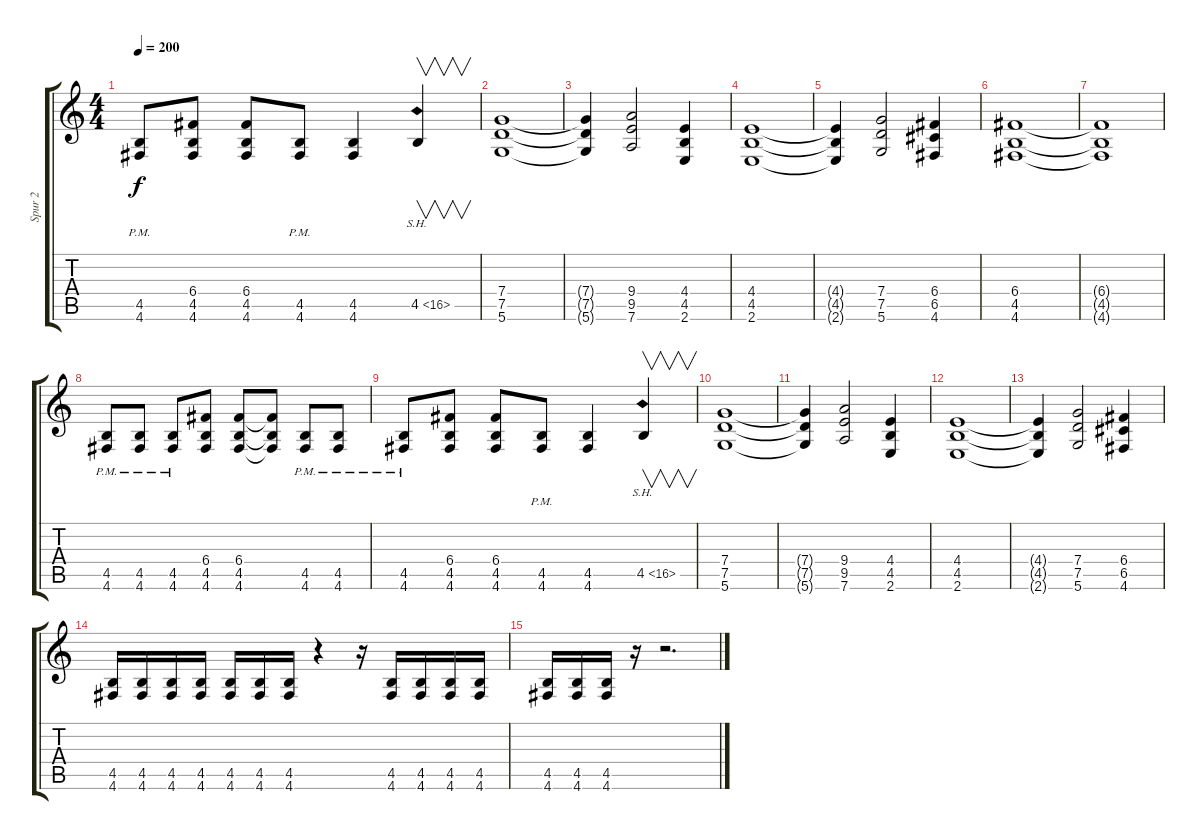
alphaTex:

\track ("Spur 2" "Spur 2") {instrument distortionguitar}
\staff {score tabs}
\tuning (D4 A3 F3 C3 G2 D2) {hide}
\ts (4 4)
\tempo 200
\clef g2
\ks c
(4.5{pm} 4.6{pm}).8{dy f} (6.4 4.5 4.6).8 (6.4 4.5 4.6).8 (4.5{pm} 4.6{pm}).8 (4.5 4.6).4 4.5{sh 12}.4{v} |
(7.4 7.5 5.6).1 |
(7.4{t} 7.5{t} 5.6{t}).4 (9.4 9.5 7.6).2 (4.4 4.5 2.6).4 |
(4.4 4.5 2.6).1 |
(4.4{t} 4.5{t} 2.6{t}).4 (7.4 7.5 5.6).2 (6.4 6.5 4.6).4 |
(6.4 4.5 4.6).1 |
(6.4{t} 4.5{t} 4.6{t}).1 |
(4.5{pm} 4.6{pm}).8 (4.5{pm} 4.6{pm}).8 (4.5{pm} 4.6{pm}).8 (6.4 4.5 4.6).8 (6.4 4.5 4.6).8 (6.4{t} 4.5{t} 4.6{t}).8 (4.5{pm} 4.6{pm}).8 (4.5{pm} 4.6{pm}).8 |
(4.5{pm} 4.6{pm}).8 (6.4 4.5 4.6).8 (6.4 4.5 4.6).8 (4.5{pm} 4.6{pm}).8 (4.5 4.6).4 4.5{sh 12}.4{v} |
(7.4 7.5 5.6).1 |
(7.4{t} 7.5{t} 5.6{t}).4 (9.4 9.5 7.6).2 (4.4 4.5 2.6).4 |
(4.4 4.5 2.6).1 |
(4.4{t} 4.5{t} 2.6{t}).4 (7.4 7.5 5.6).2 (6.4 6.5 4.6).4 |
(4.5 4.6).16 (4.5 4.6).16 (4.5 4.6).16 (4.5 4.6).16 (4.5 4.6).16 (4.5 4.6).16 (4.5 4.6).16 r.4 r.16 (4.5 4.6).16 (4.5 4.6).16 (4.5 4.6).16 (4.5 4.6).16 |
(4.5 4.6).16 (4.5 4.6).16 (4.5 4.6).16 r.16 r.2{d}
